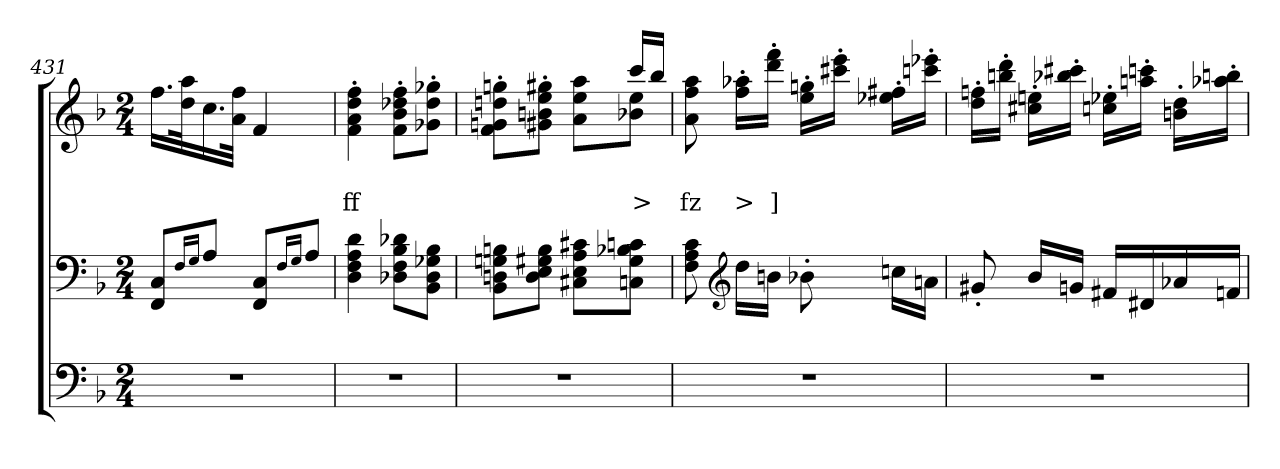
**kern	**kern	**kern	**text	**text
*part3	*part2	*part1	*part1	*part1
*staff3	*staff2	*staff1	*staff1	*staff1
*clefF4	*clefF4	*clefG2	*	*
*k[b-]	*k[b-]	*k[b-]	*	*
*M2/4	*M2/4	*M2/4	*	*
=431	=431	=431	=431	=431
2r	8C 8FFL	16.ffLL	.	.
.	.	32aa 32dd	.	.
.	16qqF/L	.	.	.
.	16qqG/J	.	.	.
.	8AJ	16.cc	.	.
.	.	32ff 32aJJk	.	.
.	8C 8FFL	4f	.	.
.	16qqF/L	.	.	.
.	16qqG/J	.	.	.
.	8AJ	.	.	.
=432	=432	=432	=432	=432
2r	4d 4A 4F 4D	4ff'> 4dd'> 4a'> 4f'>	.	ff
.	8d-X 8B- 8F 8D-XL	8ff'> 8dd-X'> 8b-'> 8f'>L	.	.
.	8B- 8G-X 8D- 8BB-J	8gg-X'> 8dd-'> 8g-X'>J	.	.
=433	=433	=433	=433	=433
*	*	*^	*	*
2r	8Bn 8Gn 8Dn 8BB-L	4.ryy	8ggn'> 8ddn'> 8gn'> 8f'>L	.	.
.	8B 8G#X 8E 8DJ	.	8gg#X'> 8ee'> 8bn'> 8g#X'>J	.	.
.	8c#X 8A 8E 8C#XL	.	8aa 8ee 8aL	.	.
.	8cn 8B-X 8G# 8CnJ	16cccLL	8ee 8b-XJ	.	>
.	.	16bb-JJ	.	.	.
*	*	*v	*v	*	*
=434	=434	=434	=434	=434
2r	8c 8A 8F	8aa 8ff 8a	.	fz
*	*clefG2	*	*	*
.	16ddLL	16aa-X'> 16ff'>LL	.	>
.	16bnJJ	16fff'> 16ddd'>JJ	.	]
.	8b-X'>	16ggn'> 16ee'>LL	.	.
.	.	16eee'> 16ccc#X'>JJ	.	.
.	16ccnLL	16ff#X'> 16ee-X'>LL	.	.
.	16anJJ	16eee-'> 16cccn'>JJ	.	.
=435	=435	=435	=435	=435
2r	8g#X'>	16ffn'> 16dd'>LL	.	.
.	.	16ddd'> 16bbn'>JJ	.	.
.	16b-LL	16een'> 16cc#X'>LL	.	.
.	16gnJJ	16ccc#'> 16bb-X'>JJ	.	.
.	16f#XLL	16ee-X'> 16ccn'>LL	.	.
.	16d#X	16cccn'> 16aan'>JJ	.	.
.	16a-X	16dd'> 16bn'>LL	.	.
.	16fnJJ	16bbn'> 16aa-X'>JJ	.	.
=	=	=	=	=
*-	*-	*-	*-	*-
